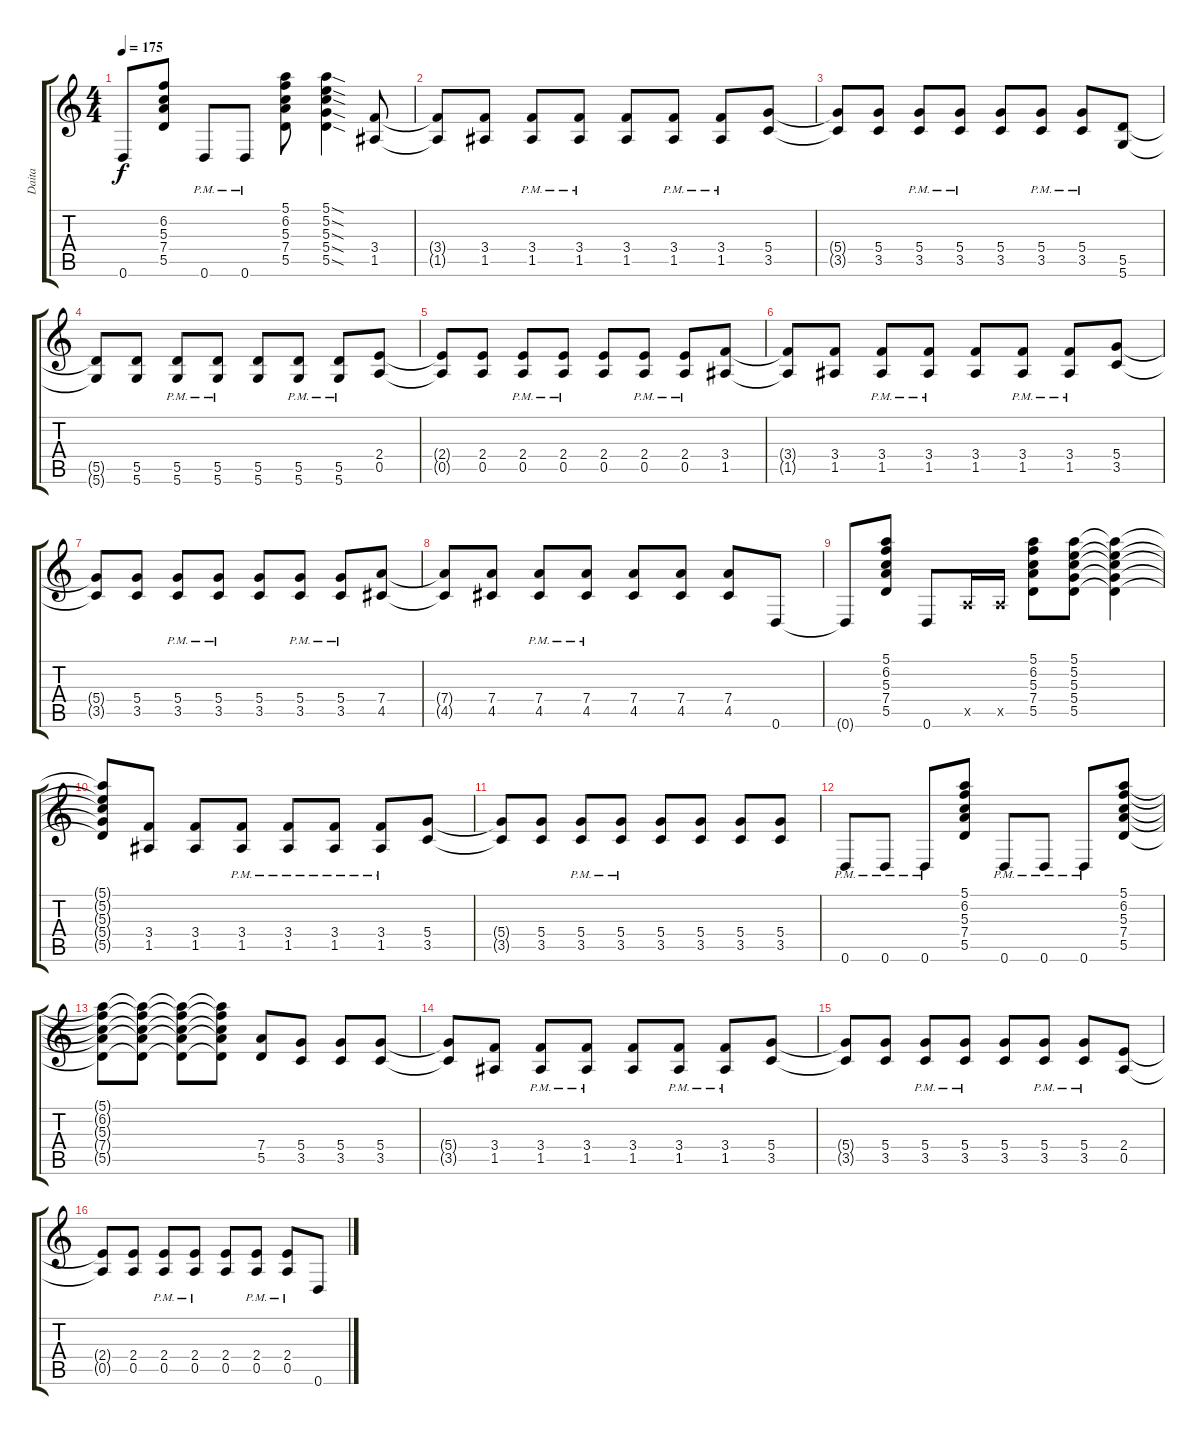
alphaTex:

\track ("Daita" "Daita") {instrument distortionguitar}
\staff {score tabs}
\tuning (E4 B3 G3 D3 A2 D2) {hide}
\ts (4 4)
\tempo 175
\clef g2
\ks c
0.6{t}.8{dy f} (6.2 5.3 7.4 5.5).8 0.6{pm}.8 0.6{pm}.8 (5.1 6.2 5.3 7.4 5.5).8 (5.1{sod} 5.2{sod} 5.3{sod} 5.4{sod} 5.5{sod}).4 (3.4 1.5).8 |
(3.4{t} 1.5{t}).8 (3.4 1.5).8 (3.4{pm} 1.5{pm}).8 (3.4{pm} 1.5{pm}).8 (3.4 1.5).8 (3.4{pm} 1.5{pm}).8 (3.4{pm} 1.5{pm}).8 (5.4 3.5).8 |
(5.4{t} 3.5{t}).8 (5.4 3.5).8 (5.4{pm} 3.5{pm}).8 (5.4{pm} 3.5{pm}).8 (5.4 3.5).8 (5.4{pm} 3.5{pm}).8 (5.4{pm} 3.5{pm}).8 (5.5 5.6).8 |
(5.5{t} 5.6{t}).8 (5.5 5.6).8 (5.5{pm} 5.6{pm}).8 (5.5{pm} 5.6{pm}).8 (5.5 5.6).8 (5.5{pm} 5.6{pm}).8 (5.5{pm} 5.6{pm}).8 (2.4 0.5).8 |
(2.4{t} 0.5{t}).8 (2.4 0.5).8 (2.4{pm} 0.5{pm}).8 (2.4{pm} 0.5{pm}).8 (2.4 0.5).8 (2.4{pm} 0.5{pm}).8 (2.4{pm} 0.5{pm}).8 (3.4 1.5).8 |
(3.4{t} 1.5{t}).8 (3.4 1.5).8 (3.4{pm} 1.5{pm}).8 (3.4{pm} 1.5{pm}).8 (3.4 1.5).8 (3.4{pm} 1.5{pm}).8 (3.4{pm} 1.5{pm}).8 (5.4 3.5).8 |
(5.4{t} 3.5{t}).8 (5.4 3.5).8 (5.4{pm} 3.5{pm}).8 (5.4{pm} 3.5{pm}).8 (5.4 3.5).8 (5.4{pm} 3.5{pm}).8 (5.4{pm} 3.5{pm}).8 (7.4 4.5).8 |
(7.4{t} 4.5{t}).8 (7.4 4.5).8 (7.4{pm} 4.5{pm}).8 (7.4{pm} 4.5{pm}).8 (7.4 4.5).8 (7.4 4.5).8 (7.4 4.5).8 0.6.8 |
0.6{t}.8 (5.1 6.2 5.3 7.4 5.5).8 0.6.8 0.5{x}.16 0.5{x}.16 (5.1 6.2 5.3 7.4 5.5).8 (5.1 5.2 5.3 5.4 5.5).8 (5.1{t} 5.2{t} 5.3{t} 5.4{t} 5.5{t}).4 |
(5.1{t} 5.2{t} 5.3{t} 5.4{t} 5.5{t}).8 (3.4 1.5).8 (3.4 1.5).8 (3.4{pm} 1.5{pm}).8 (3.4{pm} 1.5{pm}).8 (3.4{pm} 1.5{pm}).8 (3.4{pm} 1.5{pm}).8 (5.4 3.5).8 |
(5.4{t} 3.5{t}).8 (5.4 3.5).8 (5.4{pm} 3.5{pm}).8 (5.4{pm} 3.5{pm}).8 (5.4 3.5).8 (5.4 3.5).8 (5.4 3.5).8 (5.4 3.5).8 |
0.6{pm}.8 0.6{pm}.8 0.6{pm}.8 (5.1 6.2 5.3 7.4 5.5).8 0.6{pm}.8 0.6{pm}.8 0.6{pm}.8 (5.1 6.2 5.3 7.4 5.5).8 |
(5.1{t} 6.2{t} 5.3{t} 7.4{t} 5.5{t}).8 (5.1{t} 6.2{t} 5.3{t} 7.4{t} 5.5{t}).8 (5.1{t} 6.2{t} 5.3{t} 7.4{t} 5.5{t}).8 (5.1{t} 6.2{t} 5.3{t} 7.4{t} 5.5{t}).8 (7.4 5.5).8 (5.4 3.5).8 (5.4 3.5).8 (5.4 3.5).8 |
(5.4{t} 3.5{t}).8 (3.4 1.5).8 (3.4{pm} 1.5{pm}).8 (3.4{pm} 1.5{pm}).8 (3.4 1.5).8 (3.4{pm} 1.5{pm}).8 (3.4{pm} 1.5{pm}).8 (5.4 3.5).8 |
(5.4{t} 3.5{t}).8 (5.4 3.5).8 (5.4{pm} 3.5{pm}).8 (5.4{pm} 3.5{pm}).8 (5.4 3.5).8 (5.4{pm} 3.5{pm}).8 (5.4{pm} 3.5{pm}).8 (2.4 0.5).8 |
(2.4{t} 0.5{t}).8 (2.4 0.5).8 (2.4{pm} 0.5{pm}).8 (2.4{pm} 0.5{pm}).8 (2.4 0.5).8 (2.4{pm} 0.5{pm}).8 (2.4{pm} 0.5{pm}).8 0.6.8
